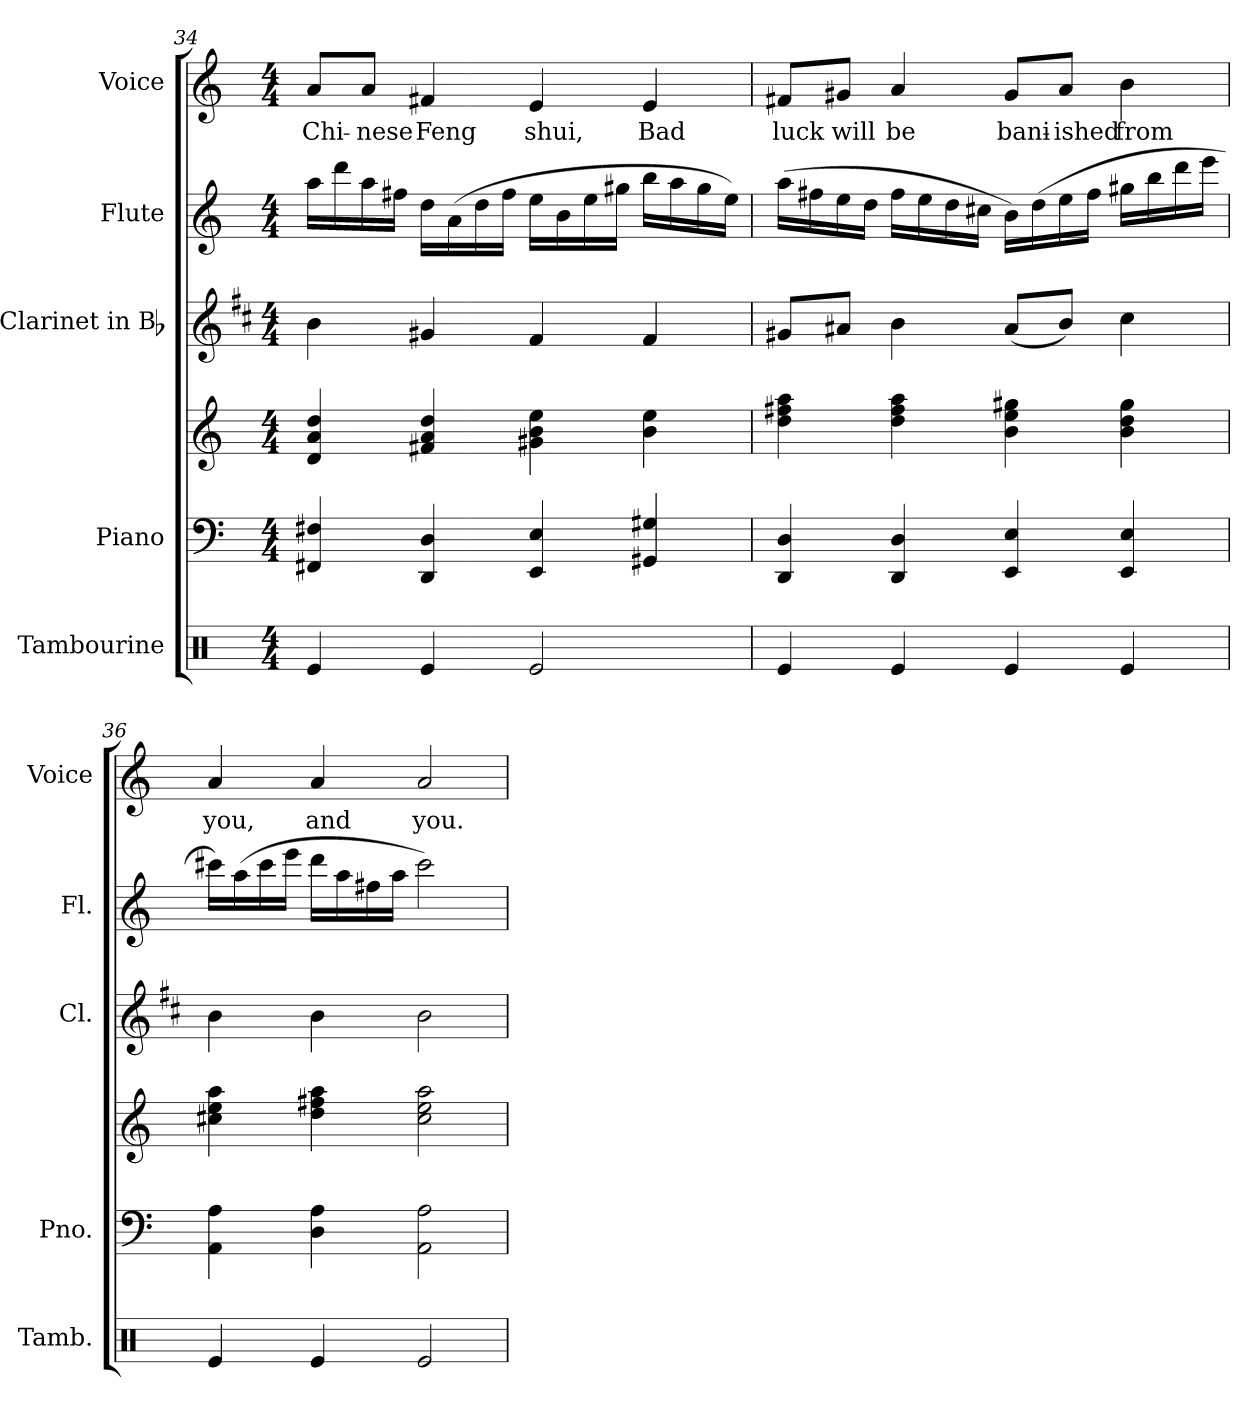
**kern	**kern	**kern	**kern	**kern	**kern	**text
*part5	*part4	*part4	*part3	*part2	*part1	*part1
*staff6	*staff5	*staff4	*staff3	*staff2	*staff1	*staff1
*I"Tambourine	*I"Piano	*	*I"Clarinet in Bb	*I"Flute	*I"Voice	*
*I'Tamb.	*I'Pno.	*	*I'Cl.	*I'Fl.	*I'Voice	*
!!LO:LB:g=z
*clefX	*clefF4	*clefG2	*clefG2	*clefG2	*clefG2	*
*	*	*	*ITrd1c2	*	*	*
*k[]	*k[]	*k[]	*k[]	*k[]	*k[]	*
*C:	*C:	*C:	*C:	*C:	*C:	*
*M4/4	*M4/4	*M4/4	*M4/4	*M4/4	*M4/4	*
=34	=34	=34	=34	=34	=34	=34
!	!	!	!	!	!	!LO:LY:b:color=#000000
4Rei/	4FF#Xi/ 4F#Xi	4di/ 4ai 4ddi	4ai\	16aai\LL	8ai/L	Chi-
.	.	.	.	16dddi\	.	.
!	!	!	!	!	!	!LO:LY:b:color=#000000
.	.	.	.	16aai\	8ai/J	-nese
.	.	.	.	16ff#Xi\JJ	.	.
!	!	!	!	!	!	!LO:LY:b:color=#000000
4Rei/	4DDi/ 4Di	4f#Xi/ 4ai 4ddi	4f#Xi/	16ddi\LL	4f#Xi/	Feng
.	.	.	.	(16ai\	.	.
.	.	.	.	16ddi\	.	.
.	.	.	.	16ff#i\JJ	.	.
!	!	!	!	!	!	!LO:LY:b:color=#000000
2Rei/	4EEi/ 4Ei	4g#Xi\ 4bi 4eei	4ei/	16eei\LL	4ei/	shui,
.	.	.	.	16bi\	.	.
.	.	.	.	16eei\	.	.
.	.	.	.	16gg#Xi\JJ	.	.
!	!	!	!	!	!	!LO:LY:b:color=#000000
.	4GG#Xi/ 4G#Xi	4bi\ 4eei	4ei/	16bbi\LL	4ei/	Bad
.	.	.	.	16aai\	.	.
.	.	.	.	16gg#i\	.	.
.	.	.	.	16eei\JJ)	.	.
=35	=35	=35	=35	=35	=35	=35
!	!	!	!	!	!	!LO:LY:b:color=#000000
4Rei/	4DDi/ 4Di	4ddi\ 4ff#Xi 4aai	8f#Xi/L	(16aai\LL	8f#Xi/L	luck
.	.	.	.	16ff#Xi\	.	.
!	!	!	!	!	!	!LO:LY:b:color=#000000
.	.	.	8g#Xi/J	16eei\	8g#Xi/J	will
.	.	.	.	16ddi\JJ	.	.
!	!	!	!	!	!	!LO:LY:b:color=#000000
4Rei/	4DDi/ 4Di	4ddi\ 4ff#i 4aai	4ai\	16ff#i\LL	4ai/	be
.	.	.	.	16eei\	.	.
.	.	.	.	16ddi\	.	.
.	.	.	.	16cc#Xi\JJ	.	.
!	!	!	!	!	!	!LO:LY:b:color=#000000
4Rei/	4EEi/ 4Ei	4bi\ 4eei 4gg#Xi	(8g#i/L	16bi\LL)	8g#i/L	bani-
.	.	.	.	(16ddi\	.	.
!	!	!	!	!	!	!LO:LY:b:color=#000000
.	.	.	8ai/J)	16eei\	8ai/J	-ished
.	.	.	.	16ff#i\JJ	.	.
!	!	!	!	!	!	!LO:LY:b:color=#000000
4Rei/	4EEi/ 4Ei	4bi\ 4ddi 4gg#i	4bi\	16gg#Xi\LL	4bi\	from
.	.	.	.	16bbi\	.	.
.	.	.	.	16dddi\	.	.
.	.	.	.	16eeei\JJ	.	.
=36	=36	=36	=36	=36	=36	=36
!	!	!	!	!	!	!LO:LY:b:color=#000000
4Rei/	4AAi\ 4Ai	4cc#Xi\ 4eei 4aai	4ai\	16ccc#Xi\LL)	4ai/	you,
.	.	.	.	(16aai\	.	.
.	.	.	.	16ccc#i\	.	.
.	.	.	.	16eeei\JJ	.	.
!	!	!	!	!	!	!LO:LY:b:color=#000000
4Rei/	4Di\ 4Ai	4ddi\ 4ff#Xi 4aai	4ai\	16dddi\LL	4ai/	and
.	.	.	.	16aai\	.	.
.	.	.	.	16ff#Xi\	.	.
.	.	.	.	16aai\JJ	.	.
!	!	!	!	!	!	!LO:LY:b:color=#000000
2Rei/	2AAi\ 2Ai	2cc#i\ 2eei 2aai	2ai\	2ccc#i\)	2ai/	you.
=	=	=	=	=	=	=
*-	*-	*-	*-	*-	*-	*-
